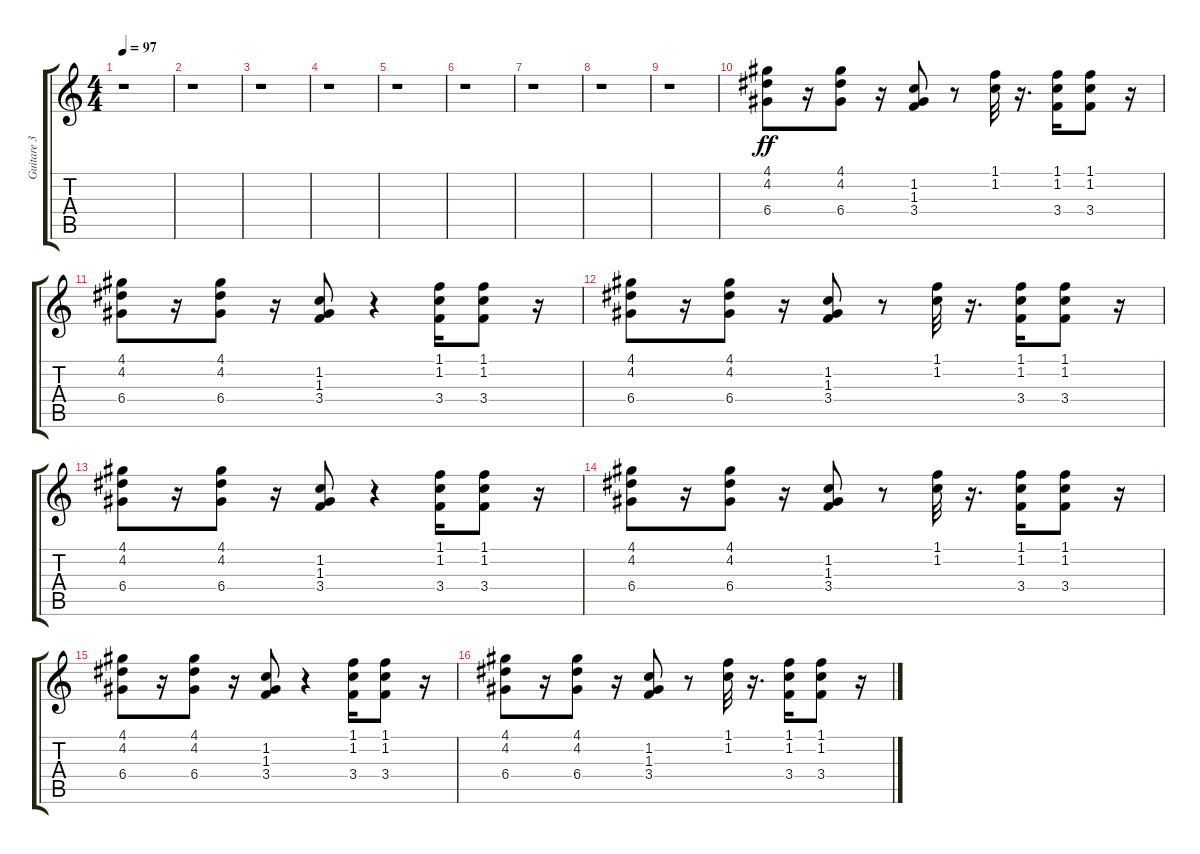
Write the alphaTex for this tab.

\track ("Guitare 3" "Guitare 3") {instrument acousticguitarsteel}
\staff {score tabs}
\tuning (E4 B3 G3 D3 A2 E2) {hide}
\ts (4 4)
\tempo 97
\clef g2
\ks c
r.1{dy ff} |
r.1 |
r.1 |
r.1 |
r.1 |
r.1 |
r.1 |
r.1 |
r.1 |
(4.1 4.2 6.4).8 r.16 (4.1 4.2 6.4).8 r.16 (1.2 1.3 3.4).8 r.8 (1.1 1.2).32 r.16{d} (1.1 1.2 3.4).16 (1.1 1.2 3.4).8 r.16 |
(4.1 4.2 6.4).8 r.16 (4.1 4.2 6.4).8 r.16 (1.2 1.3 3.4).8 r.4 (1.1 1.2 3.4).16 (1.1 1.2 3.4).8 r.16 |
(4.1 4.2 6.4).8 r.16 (4.1 4.2 6.4).8 r.16 (1.2 1.3 3.4).8 r.8 (1.1 1.2).32 r.16{d} (1.1 1.2 3.4).16 (1.1 1.2 3.4).8 r.16 |
(4.1 4.2 6.4).8 r.16 (4.1 4.2 6.4).8 r.16 (1.2 1.3 3.4).8 r.4 (1.1 1.2 3.4).16 (1.1 1.2 3.4).8 r.16 |
(4.1 4.2 6.4).8 r.16 (4.1 4.2 6.4).8 r.16 (1.2 1.3 3.4).8 r.8 (1.1 1.2).32 r.16{d} (1.1 1.2 3.4).16 (1.1 1.2 3.4).8 r.16 |
(4.1 4.2 6.4).8 r.16 (4.1 4.2 6.4).8 r.16 (1.2 1.3 3.4).8 r.4 (1.1 1.2 3.4).16 (1.1 1.2 3.4).8 r.16 |
(4.1 4.2 6.4).8 r.16 (4.1 4.2 6.4).8 r.16 (1.2 1.3 3.4).8 r.8 (1.1 1.2).32 r.16{d} (1.1 1.2 3.4).16 (1.1 1.2 3.4).8 r.16
